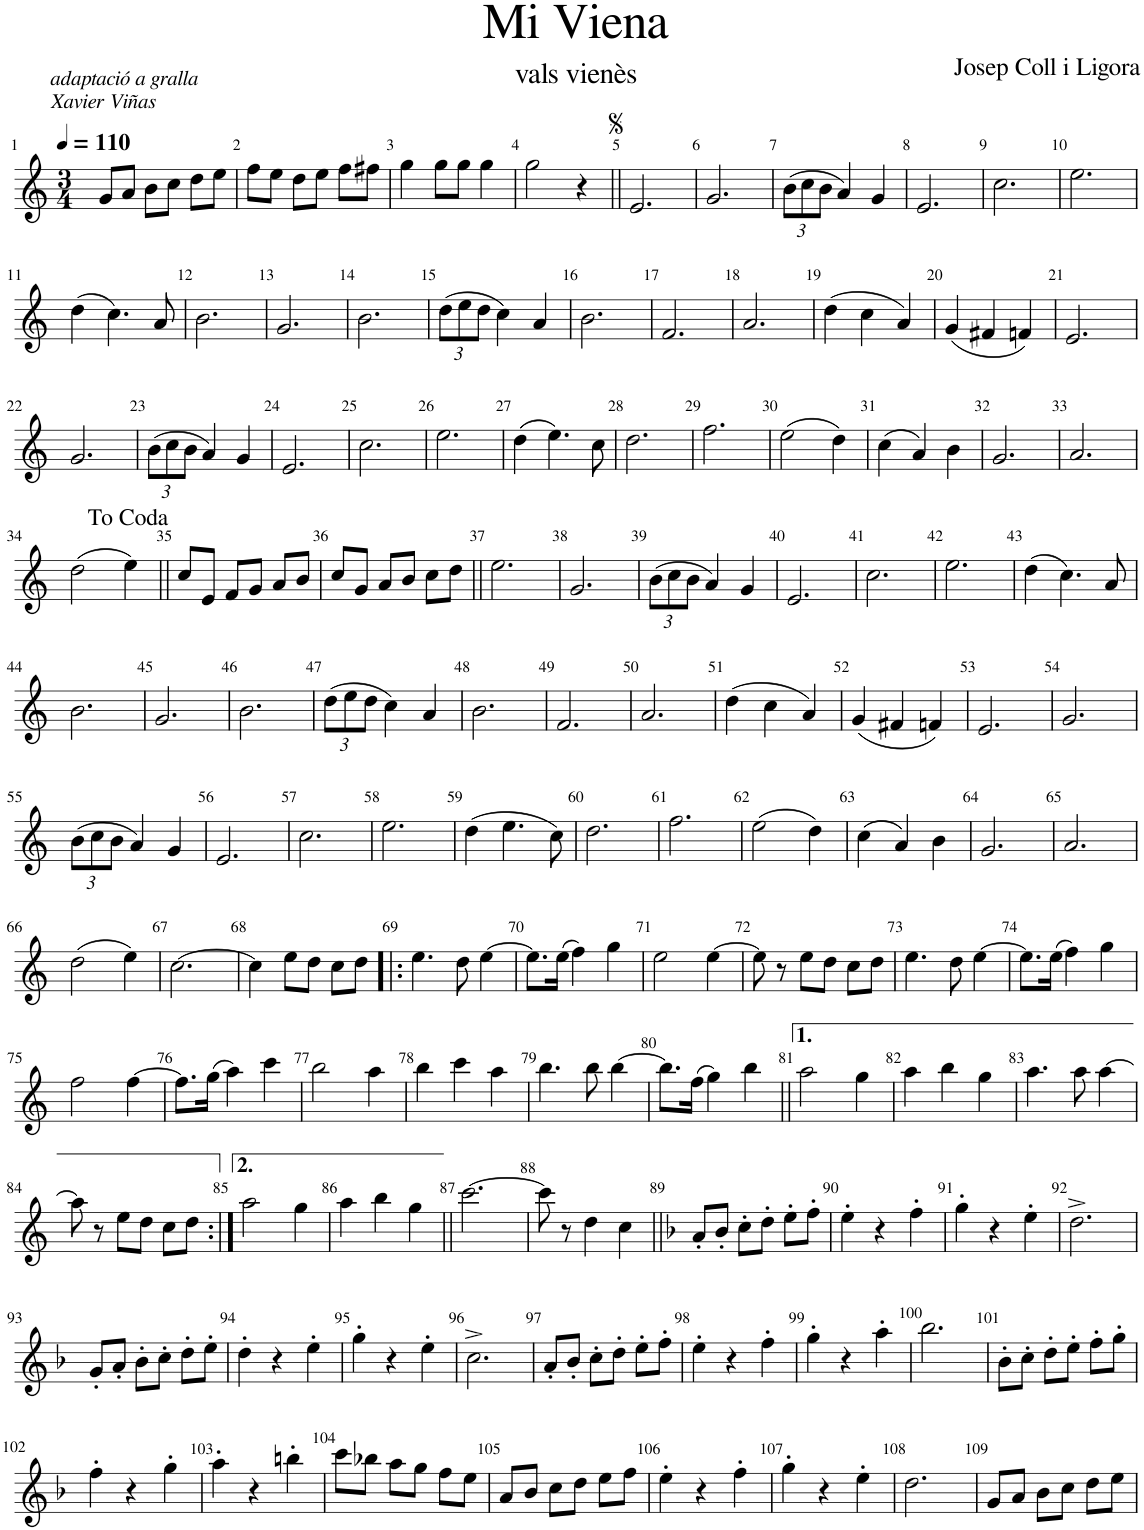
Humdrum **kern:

**kern
*part1
*staff1
*I"Gralla1
*I'Gr1.
*clefG2
*k[]
*M3/4
*MM110
=1
8g/L
8a/J
8b\L
8cc\J
8dd\L
8ee\J
=2
8ff\L
8ee\J
8dd\L
8ee\J
8ff\L
8ff#X\J
=3
4gg\
8gg\L
8gg\J
4gg\
=4
2gg\
4r
=5||
2.e/
=6
2.g/
=7
*Xbrackettup
(12b\L
12cc\
12b\J
4a/)
4g/
=8
2.e/
=9
2.cc\
=10
2.ee\
!!LO:LB:g=z
=11
(4dd\
4.cc\)
8a/
=12
2.b\
=13
2.g/
=14
2.b\
=15
(12dd\L
12ee\
12dd\J
4cc\)
4a/
=16
2.b\
=17
2.f/
=18
2.a/
=19
(4dd\
4cc\
4a/)
=20
(4g/
4f#X/
4fn/)
=21
2.e/
!!LO:LB:g=z
=22
2.g/
=23
(12b\L
12cc\
12b\J
4a/)
4g/
=24
2.e/
=25
2.cc\
=26
2.ee\
=27
(4dd\
4.ee\)
8cc\
=28
2.dd\
=29
2.ff\
=30
(2ee\
4dd\)
=31
(4cc\
4a/)
4b\
=32
2.g/
=33
2.a/
!!LO:LB:g=z
=34
(2dd\
4ee\)
=35||
8cc/L
8e/J
8f/L
8g/J
8a/L
8b/J
=36
8cc/L
8g/J
8a/L
8b/J
8cc\L
8dd\J
=37||
2.ee\
=38
2.g/
=39
(12b\L
12cc\
12b\J
4a/)
4g/
=40
2.e/
=41
2.cc\
=42
2.ee\
=43
(4dd\
4.cc\)
8a/
!!LO:LB:g=z
=44
2.b\
=45
2.g/
=46
2.b\
=47
(12dd\L
12ee\
12dd\J
4cc\)
4a/
=48
2.b\
=49
2.f/
=50
2.a/
=51
(4dd\
4cc\
4a/)
=52
(4g/
4f#X/
4fn/)
=53
2.e/
=54
2.g/
!!LO:LB:g=z
=55
(12b\L
12cc\
12b\J
4a/)
4g/
=56
2.e/
=57
2.cc\
=58
2.ee\
=59
(4dd\
4.ee\
8cc\)
=60
2.dd\
=61
2.ff\
=62
(2ee\
4dd\)
=63
(4cc\
4a/)
4b\
=64
2.g/
=65
2.a/
!!LO:LB:g=z
=66
(2dd\
4ee\)
=67
[2.cc\
=68
4cc\]
8ee\L
8dd\J
8cc\L
8dd\J
=69!|:
4.ee\
8dd\
[4ee\
=70
8.ee\L]
(16ee\Jk
4ff\)
4gg\
=71
2ee\
[4ee\
=72
8ee\]
8r
8ee\L
8dd\J
8cc\L
8dd\J
=73
4.ee\
8dd\
[4ee\
=74
8.ee\L]
(16ee\Jk
4ff\)
4gg\
!!LO:LB:g=z
=75
2ff\
[4ff\
=76
8.ff\L]
(16gg\Jk
4aa\)
4ccc\
=77
2bb\
4aa\
=78
4bb\
4ccc\
4aa\
=79
4.bb\
8bb\
[4bb\
=80
8.bb\L]
(16ff\Jk
4gg\)
4bb\
=81||
2aa\
4gg\
=82
4aa\
4bb\
4gg\
=83
4.aa\
8aa\
[4aa\
!!LO:LB:g=z
=84
8aa\]
8r
8ee\L
8dd\J
8cc\L
8dd\J
=85:|!
2aa\
4gg\
=86
4aa\
4bb\
4gg\
=87||
[2.ccc\
=88
8ccc\]
8r
4dd\
4cc\
=89||
*k[b-]
8a'/L
8b-'/J
8cc'\L
8dd'\J
8ee'\L
8ff'\J
=90
4ee'\
4r
4ff'\
=91
4gg'\
4r
4ee'\
=92
2.dd^\
!!LO:LB:g=z
=93
8g'/L
8a'/J
8b-'\L
8cc'\J
8dd'\L
8ee'\J
=94
4dd'\
4r
4ee'\
=95
4gg'\
4r
4ee'\
=96
2.cc^\
=97
8a'/L
8b-'/J
8cc'\L
8dd'\J
8ee'\L
8ff'\J
=98
4ee'\
4r
4ff'\
=99
4gg'\
4r
4aa'\
=100
2.bb-\
=101
8b-'\L
8cc'\J
8dd'\L
8ee'\J
8ff'\L
8gg'\J
!!LO:LB:g=z
=102
4ff'\
4r
4gg'\
=103
4aa'\
4r
4bbn'\
=104
8ccc\L
8bb-X\J
8aa\L
8gg\J
8ff\L
8ee\J
=105
8a/L
8b-/J
8cc\L
8dd\J
8ee\L
8ff\J
=106
4ee'\
4r
4ff'\
=107
4gg'\
4r
4ee'\
=108
2.dd\
=109
8g/L
8a/J
8b-\L
8cc\J
8dd\L
8ee\J
=
*-
